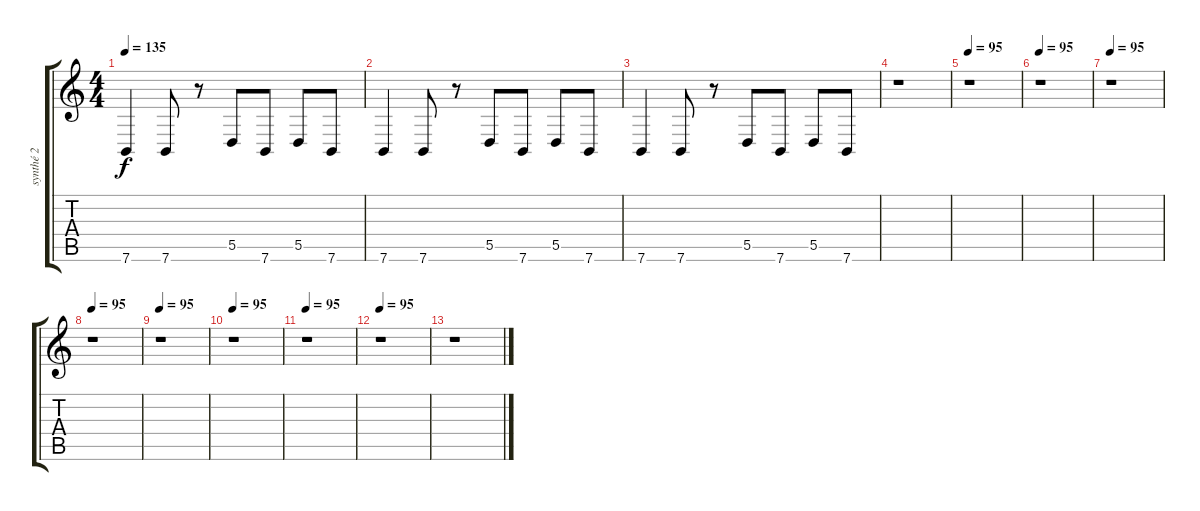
\track ("synthé 2" "synthé 2") {instrument lead2sawtooth}
\staff {score tabs}
\tuning (E4 B3 G3 D3 A2 E2) {hide}
\ts (4 4)
\tempo 135
\clef g2
\ks c
7.6.4{dy f} 7.6.8 r.8 5.5.8 7.6.8 5.5.8 7.6.8 |
7.6.4 7.6.8 r.8 5.5.8 7.6.8 5.5.8 7.6.8 |
7.6.4 7.6.8 r.8 5.5.8 7.6.8 5.5.8 7.6.8 |
r.1 |
\tempo 95
r.1 |
\tempo 95
r.1 |
\tempo 95
r.1 |
\tempo 95
r.1 |
\tempo 95
r.1 |
\tempo 95
r.1 |
\tempo 95
r.1 |
\tempo 95
r.1 |
r.1
